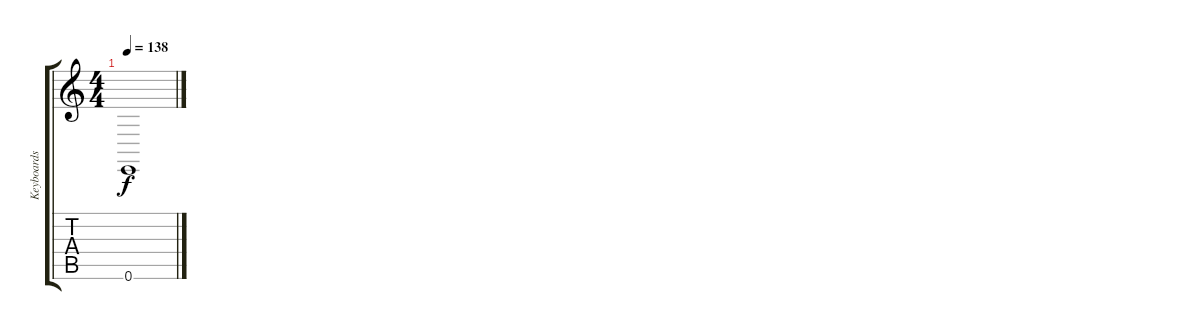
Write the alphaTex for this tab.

\track ("Keyboards" "Keyboards") {instrument stringensemble1}
\staff {score tabs}
\tuning (E4 B3 G3 D3 A2 E2) {hide}
\ts (4 4)
\tempo 138
\clef g2
\ks c
0.6{t}.1{dy f}
